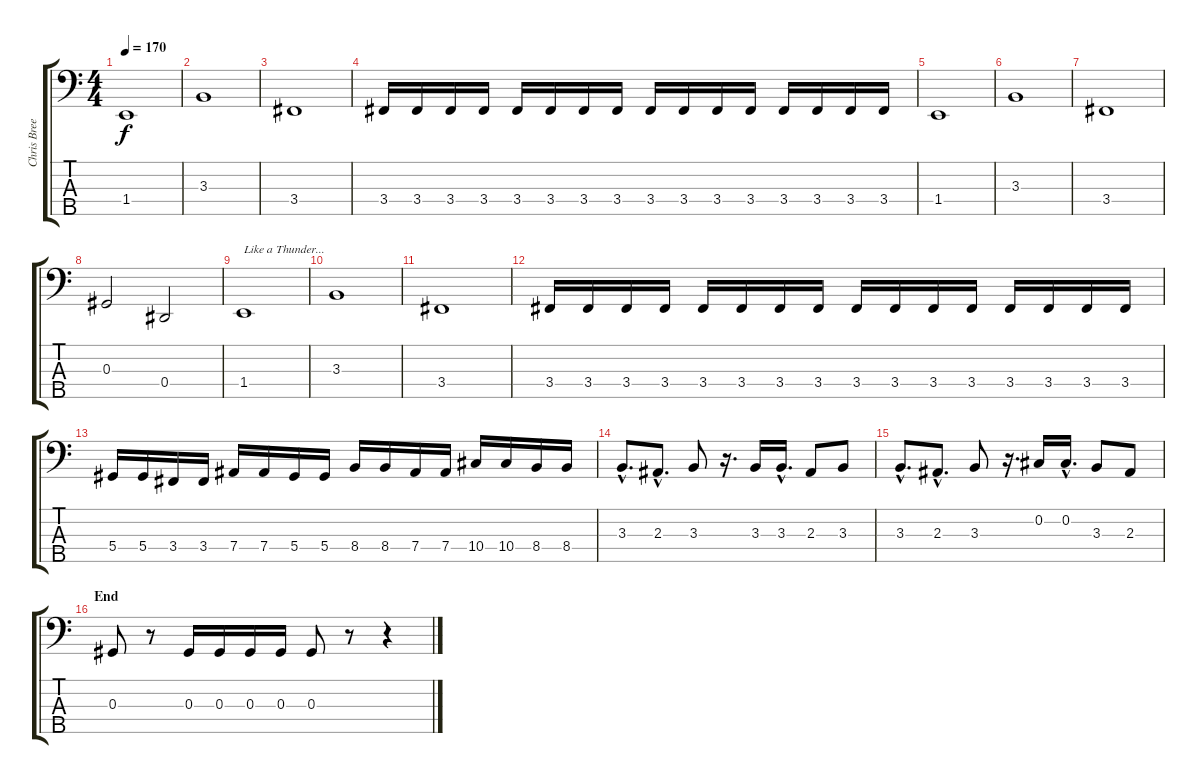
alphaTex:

\track ("Chris Breeze" "Chris Bree") {instrument electricbassfinger}
\staff {score tabs}
\tuning (Gb2 Db2 Ab1 Eb1 Bb0) {hide}
\ts (4 4)
\tempo 170
\clef f4
\ks c
1.4.1{dy f} |
3.3.1 |
3.4.1 |
3.4.16 3.4.16 3.4.16 3.4.16 3.4.16 3.4.16 3.4.16 3.4.16 3.4.16 3.4.16 3.4.16 3.4.16 3.4.16 3.4.16 3.4.16 3.4.16 |
1.4.1 |
3.3.1 |
3.4.1 |
0.3.2 0.4.2 |
1.4.1{txt "Like a Thunder..."} |
3.3.1 |
3.4.1 |
3.4.16 3.4.16 3.4.16 3.4.16 3.4.16 3.4.16 3.4.16 3.4.16 3.4.16 3.4.16 3.4.16 3.4.16 3.4.16 3.4.16 3.4.16 3.4.16 |
5.4.16 5.4.16 3.4.16 3.4.16 7.4.16 7.4.16 5.4.16 5.4.16 8.4.16 8.4.16 7.4.16 7.4.16 10.4.16 10.4.16 8.4.16 8.4.16 |
3.3{hac}.8{d} 2.3{hac}.8{d} 3.3.8 r.16{d} 3.3.16 3.3{hac}.16{d} 2.3.8 3.3.8 |
3.3{hac}.8{d} 2.3{hac}.8{d} 3.3.8 r.16{d} 0.2.16 0.2{hac}.16{d} 3.3.8 2.3.8 |
\section ("" "End")
0.3.8 r.8 0.3.16 0.3.16 0.3.16 0.3.16 0.3.8 r.8 r.4
